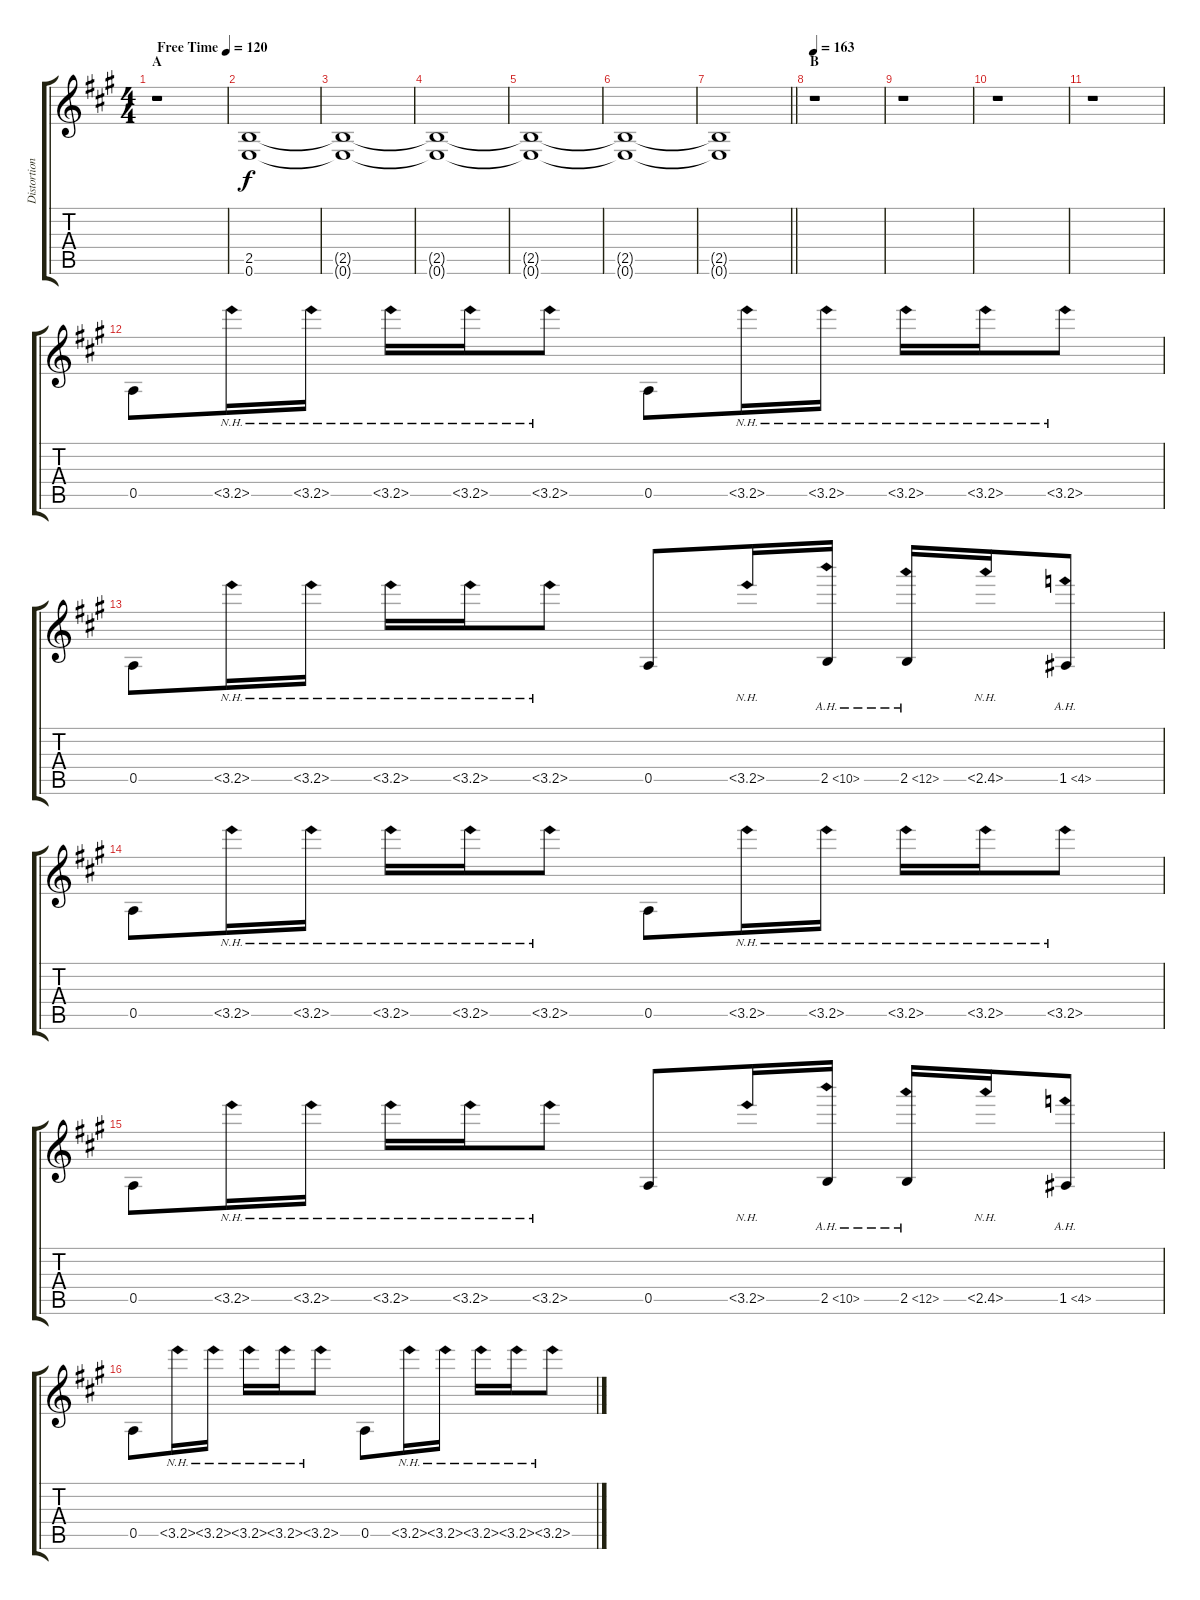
\track ("Distortion" "Distortion") {instrument distortionguitar}
\staff {score tabs}
\tuning (E4 B3 G3 D3 A2 E2) {hide}
\ts (4 4)
\section ("" "A")
\tempo (120 "Free Time")
\clef g2
\ks a
r.1{dy f volume 5 instrument distortionguitar} |
(2.5 0.6).1{volume 8} |
(2.5{t} 0.6{t}).1 |
(2.5{t} 0.6{t}).1 |
(2.5{t} 0.6{t}).1{volume 13} |
(2.5{t} 0.6{t}).1 |
\barLineRight lightlight
(2.5{t} 0.6{t}).1 |
\section ("" "B")
\tempo 163
r.1 |
r.1 |
r.1 |
r.1 |
0.5.8 3.5{nh}.16 3.5{nh}.16 3.5{nh}.16 3.5{nh}.16 3.5{nh}.8 0.5.8 3.5{nh}.16 3.5{nh}.16 3.5{nh}.16 3.5{nh}.16 3.5{nh}.8 |
0.5.8 3.5{nh}.16 3.5{nh}.16 3.5{nh}.16 3.5{nh}.16 3.5{nh}.8 0.5.8 3.5{nh}.16 2.5{ah 8}.16 2.5{ah 10}.16 2.5{nh}.16 1.5{ah 3}.8 |
0.5.8 3.5{nh}.16 3.5{nh}.16 3.5{nh}.16 3.5{nh}.16 3.5{nh}.8 0.5.8 3.5{nh}.16 3.5{nh}.16 3.5{nh}.16 3.5{nh}.16 3.5{nh}.8 |
0.5.8 3.5{nh}.16 3.5{nh}.16 3.5{nh}.16 3.5{nh}.16 3.5{nh}.8 0.5.8 3.5{nh}.16 2.5{ah 8}.16 2.5{ah 10}.16 2.5{nh}.16 1.5{ah 3}.8 |
0.5.8 3.5{nh}.16 3.5{nh}.16 3.5{nh}.16 3.5{nh}.16 3.5{nh}.8 0.5.8 3.5{nh}.16 3.5{nh}.16 3.5{nh}.16 3.5{nh}.16 3.5{nh}.8
